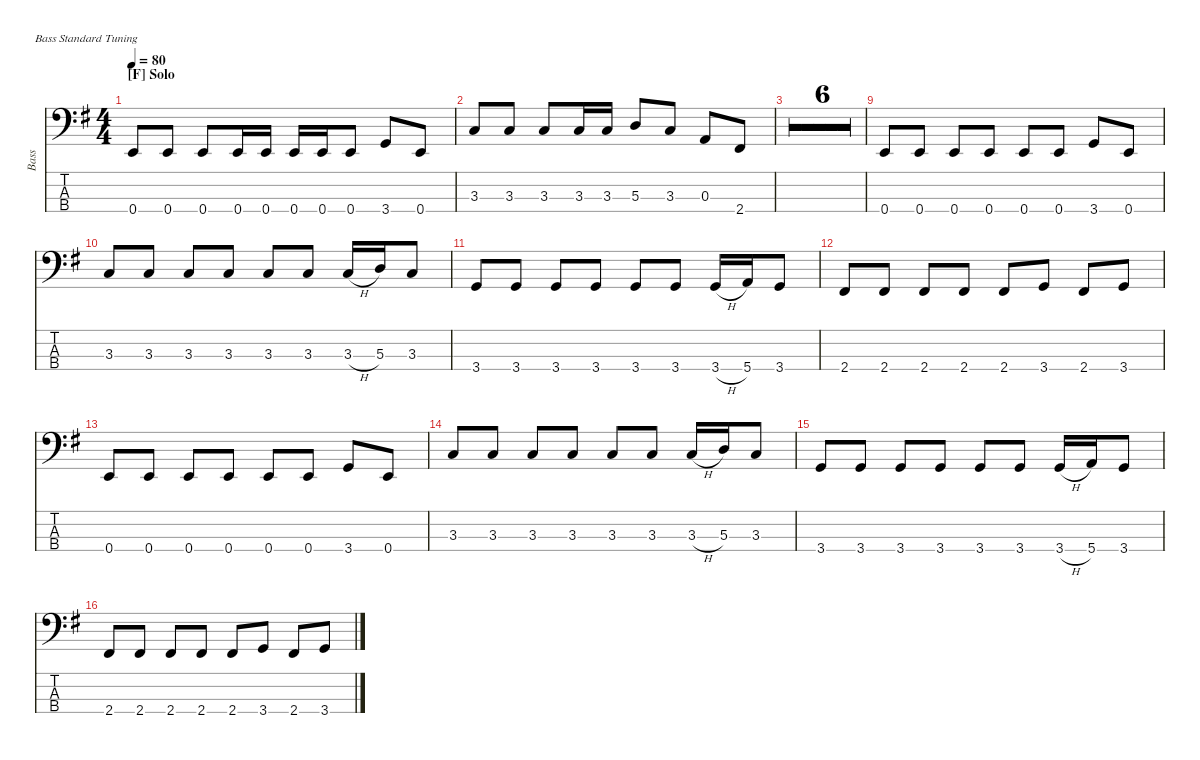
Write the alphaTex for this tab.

\hideDynamics
\bracketExtendMode nobrackets
\otherSystemsTrackNameOrientation horizontal
\track ("Bass" "Bass") {defaultSystemsLayout 8 multiBarRest instrument electricbassfinger}
\staff {score tabs}
\tuning (G2 D2 A1 E1)
\ts (4 4)
\section ("F" "Solo")
\tempo 80
\clef f4
\ks g
0.4{acc forcenatural}.8{dy f beam Up} 0.4{acc forcenatural}.8{beam Up} 0.4{acc forcenatural}.8{beam Up} 0.4{acc forcenatural}.16{beam Up} 0.4{acc forcenatural}.16{beam Up} 0.4{acc forcenatural}.16{beam Up} 0.4{acc forcenatural}.16{beam Up} 0.4{acc forcenatural}.8{beam Up} 3.4{acc forcenatural}.8{beam Up} 0.4{acc forcenatural}.8{beam Up} |
3.3{acc forcenatural}.8{beam Up} 3.3{acc forcenatural}.8{beam Up} 3.3{acc forcenatural}.8{beam Up} 3.3{acc forcenatural}.16{beam Up} 3.3{acc forcenatural}.16{beam Up} 5.3{acc forcenatural}.8{beam Up} 3.3{acc forcenatural}.8{beam Up} 0.3{acc forcenatural}.8{beam Up} 2.4{acc #}.8{beam Up} |
\simile firstofdouble
|
\simile secondofdouble
|
\simile firstofdouble
|
\simile secondofdouble
|
\simile firstofdouble
|
\simile secondofdouble
\barLineRight lightlight
|
\simile none
0.4{acc forcenatural}.8{beam Up} 0.4{acc forcenatural}.8{beam Up} 0.4{acc forcenatural}.8{beam Up} 0.4{acc forcenatural}.8{beam Up} 0.4{acc forcenatural}.8{beam Up} 0.4{acc forcenatural}.8{beam Up} 3.4{acc forcenatural}.8{beam Up} 0.4{acc forcenatural}.8{beam Up} |
3.3{acc forcenatural}.8{beam Up} 3.3{acc forcenatural}.8{beam Up} 3.3{acc forcenatural}.8{beam Up} 3.3{acc forcenatural}.8{beam Up} 3.3{acc forcenatural}.8{beam Up} 3.3{acc forcenatural}.8{beam Up} 3.3{h acc forcenatural}.16{beam Up} 5.3{acc forcenatural}.16{beam Up} 3.3{acc forcenatural}.8{beam Up} |
3.4{acc forcenatural}.8{beam Up} 3.4{acc forcenatural}.8{beam Up} 3.4{acc forcenatural}.8{beam Up} 3.4{acc forcenatural}.8{beam Up} 3.4{acc forcenatural}.8{beam Up} 3.4{acc forcenatural}.8{beam Up} 3.4{h acc forcenatural}.16{beam Up} 5.4{acc forcenatural}.16{beam Up} 3.4{acc forcenatural}.8{beam Up} |
2.4{acc #}.8{beam Up} 2.4{acc #}.8{beam Up} 2.4{acc #}.8{beam Up} 2.4{acc #}.8{beam Up} 2.4{acc #}.8{beam Up} 3.4{acc forcenatural}.8{beam Up} 2.4{acc #}.8{beam Up} 3.4{acc forcenatural}.8{beam Up} |
0.4{acc forcenatural}.8{beam Up} 0.4{acc forcenatural}.8{beam Up} 0.4{acc forcenatural}.8{beam Up} 0.4{acc forcenatural}.8{beam Up} 0.4{acc forcenatural}.8{beam Up} 0.4{acc forcenatural}.8{beam Up} 3.4{acc forcenatural}.8{beam Up} 0.4{acc forcenatural}.8{beam Up} |
3.3{acc forcenatural}.8{beam Up} 3.3{acc forcenatural}.8{beam Up} 3.3{acc forcenatural}.8{beam Up} 3.3{acc forcenatural}.8{beam Up} 3.3{acc forcenatural}.8{beam Up} 3.3{acc forcenatural}.8{beam Up} 3.3{h acc forcenatural}.16{beam Up} 5.3{acc forcenatural}.16{beam Up} 3.3{acc forcenatural}.8{beam Up} |
3.4{acc forcenatural}.8{beam Up} 3.4{acc forcenatural}.8{beam Up} 3.4{acc forcenatural}.8{beam Up} 3.4{acc forcenatural}.8{beam Up} 3.4{acc forcenatural}.8{beam Up} 3.4{acc forcenatural}.8{beam Up} 3.4{h acc forcenatural}.16{beam Up} 5.4{acc forcenatural}.16{beam Up} 3.4{acc forcenatural}.8{beam Up} |
2.4{acc #}.8{beam Up} 2.4{acc #}.8{beam Up} 2.4{acc #}.8{beam Up} 2.4{acc #}.8{beam Up} 2.4{acc #}.8{beam Up} 3.4{acc forcenatural}.8{beam Up} 2.4{acc #}.8{beam Up} 3.4{acc forcenatural}.8{beam Up}
